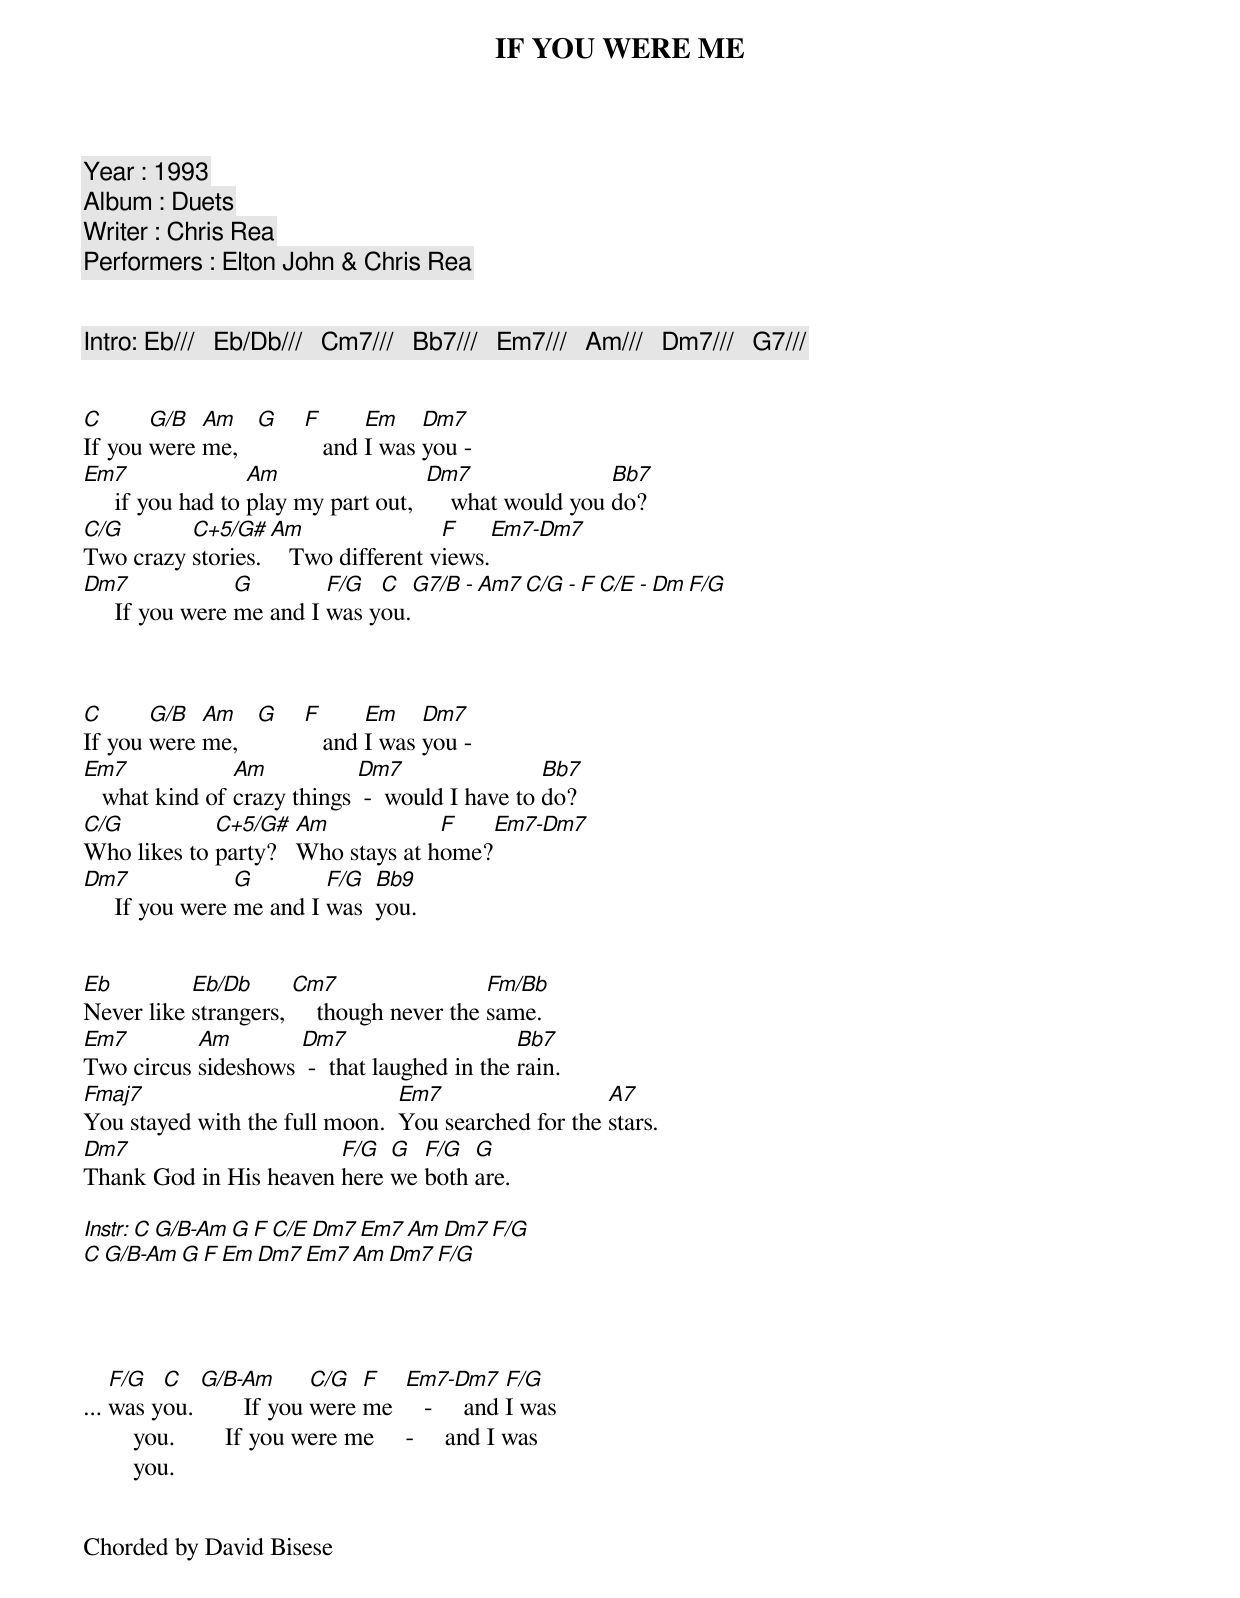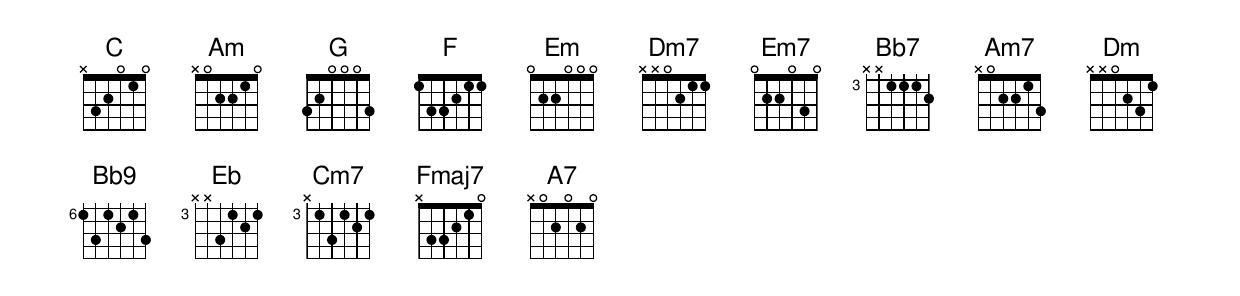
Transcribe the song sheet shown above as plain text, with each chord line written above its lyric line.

IF YOU WERE ME

      Year : 1993
     Album : Duets
    Writer : Chris Rea
Performers : Elton John & Chris Rea


Intro: Eb///   Eb/Db///   Cm7///   Bb7///   Em7///   Am///   Dm7///   G7///


C      G/B  Am    G   F      Em    Dm7
If you were me,          and I was you -
Em7                Am                 Dm7                Bb7
     if you had to play my part out,      what would you do?
C/G       C+5/G#   Am                F    Em7-Dm7
Two crazy stories.    Two different views.
Dm7              G        F/G  C   G7/B - Am7     C/G - F   C/E - Dm   F/G
     If you were me and I was you.



C      G/B  Am    G   F      Em    Dm7
If you were me,          and I was you -
Em7             Am           Dm7                 Bb7
   what kind of crazy things  -  would I have to do?
C/G          C+5/G#   Am            F    Em7-Dm7
Who likes to party?   Who stays at home?
Dm7              G        F/G  Bb9
     If you were me and I was  you.


Eb         Eb/Db      Cm7                  Fm/Bb
Never like strangers,     though never the same.
Em7        Am        Dm7                     Bb7
Two circus sideshows  -  that laughed in the rain.
Fmaj7                           Em7                  A7
You stayed with the full moon.  You searched for the stars.
Dm7                     F/G  G  F/G  G
Thank God in His heaven here we both are.

Instr: C    G/B-Am   G   F   C/E   Dm7   Em7   Am   Dm7   F/G
       C    G/B-Am   G   F   Em    Dm7   Em7   Am   Dm7   F/G



{Repeat 1st Verse, at last line skip to below}

    F/G  C   G/B-Am        C/G  F   Em7-Dm7      F/G
... was you.        If you were me     -     and I was
        you.        If you were me     -     and I was
        you.


Chorded by David Bisese
